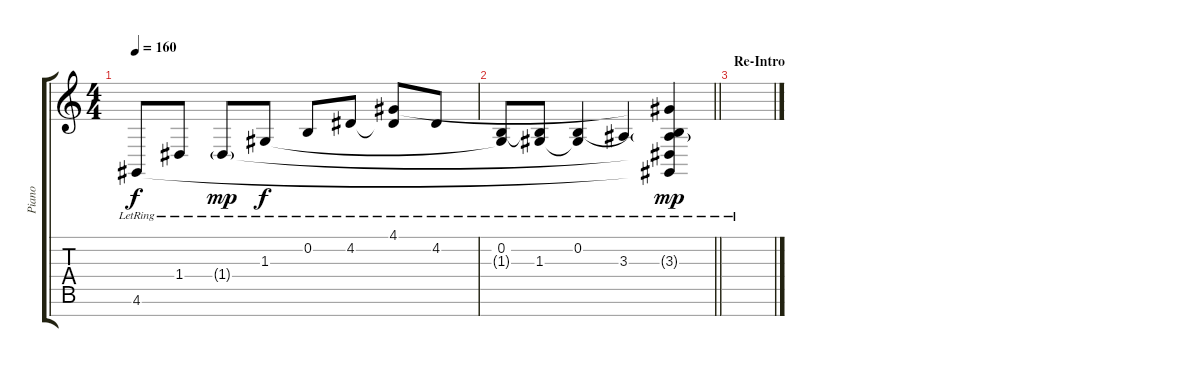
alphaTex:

\track ("Piano" "Piano") {instrument brightacousticpiano}
\staff {score tabs}
\tuning (E4 B3 G3 D3 A2 E2 B1) {hide}
\ts (4 4)
\tempo 160
\clef g2
\ks c
4.6{lr}.8{dy f} 1.4{lr}.8 1.4{g lr}.8{dy mp} 1.3{lr}.8{dy f} 0.2{lr}.8 4.2{lr}.8 (4.1{lr} 4.2{t}).8 4.2{lr}.8 |
\barLineRight lightlight
(0.2{lr} 1.3{t}).8 (0.2{t} 1.3{lr}).8 (0.2{lr} 1.3{t}).4 3.3{lr}.4 (4.1{t} 0.2{t} 3.3{g lr} 1.4{t} 4.6{t}).4{dy mp} |
\section ("" "Re-Intro")
